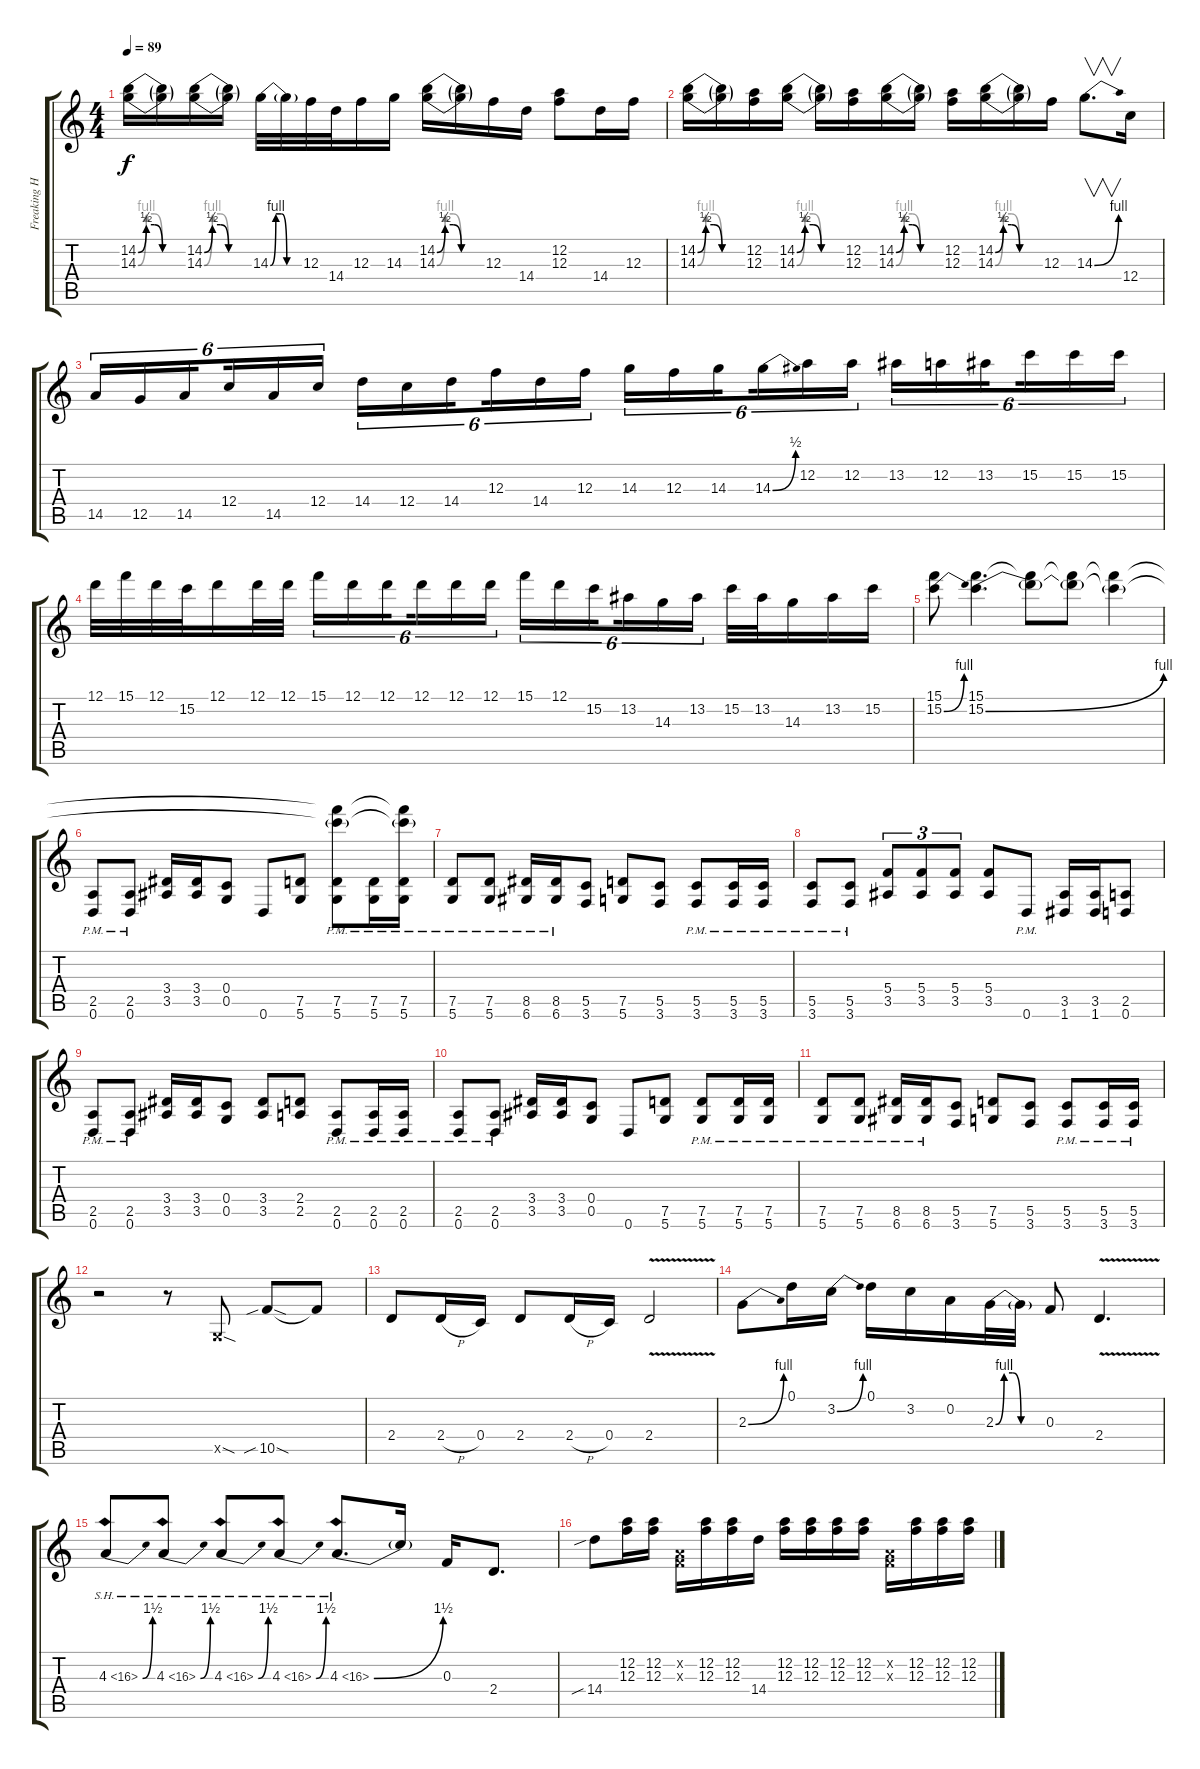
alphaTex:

\track ("Freaking Hammet" "Freaking H") {instrument distortionguitar}
\staff {score tabs}
\tuning (D4 A3 F3 C3 G2 D2) {hide}
\ts (4 4)
\tempo 89
\clef g2
\ks c
(14.2{be (custom 0 0 10 2 20 2 30 0 60 0)} 14.3{be (custom 0 0 10 4 20 4 30 0 60 0)}).16{dy f} (14.2{t} 14.3{t}).16 (14.2{be (custom 0 0 10 2 20 2 30 0 60 0)} 14.3{be (custom 0 0 10 4 20 4 30 0 60 0)}).16 (14.2{t} 14.3{t}).16 14.3{be (custom 0 0 10 4 20 4 30 0 60 0)}.32 14.3{t}.32 12.3.32 14.4.32 12.3.16 14.3.16 (14.2{be (custom 0 0 10 2 20 2 30 0 60 0)} 14.3{be (custom 0 0 10 4 20 4 30 0 60 0)}).16 (14.2{t} 14.3{t}).16 12.3.16 14.4.16 (12.2 12.3).8 14.4.16 12.3.16 |
(14.2{be (custom 0 0 10 2 20 2 30 0 60 0)} 14.3{be (custom 0 0 10 4 20 4 30 0 60 0)}).16 (14.2{t} 14.3{t}).16 (12.2 12.3).16 (14.2{be (custom 0 0 10 2 20 2 30 0 60 0)} 14.3{be (custom 0 0 10 4 20 4 30 0 60 0)}).16 (14.2{t} 14.3{t}).16 (12.2 12.3).16 (14.2{be (custom 0 0 10 2 20 2 30 0 60 0)} 14.3{be (custom 0 0 10 4 20 4 30 0 60 0)}).16 (14.2{t} 14.3{t}).16 (12.2 12.3).16 (14.2{be (custom 0 0 10 2 20 2 30 0 60 0)} 14.3{be (custom 0 0 10 4 20 4 30 0 60 0)}).16 (14.2{t} 14.3{t}).16 12.3.16 14.3{be (bend 0 0 60 4)}.8{v d} 12.4.16 |
14.5.16{tu (6 4)} 12.5.16{tu (6 4)} 14.5.16{tu (6 4) beam splitsecondary} 12.4.16{tu (6 4)} 14.5.16{tu (6 4)} 12.4.16{tu (6 4)} 14.4.16{tu (6 4)} 12.4.16{tu (6 4)} 14.4.16{tu (6 4) beam splitsecondary} 12.3.16{tu (6 4)} 14.4.16{tu (6 4)} 12.3.16{tu (6 4)} 14.3.16{tu (6 4)} 12.3.16{tu (6 4)} 14.3.16{tu (6 4) beam splitsecondary} 14.3{be (bend 0 0 60 2)}.16{tu (6 4)} 12.2.16{tu (6 4)} 12.2.16{tu (6 4)} 13.2.16{tu (6 4)} 12.2.16{tu (6 4)} 13.2.16{tu (6 4) beam splitsecondary} 15.2.16{tu (6 4)} 15.2.16{tu (6 4)} 15.2.16{tu (6 4)} |
12.1.32 15.1.32 12.1.32 15.2.32 12.1.16 12.1.32 12.1.32 15.1.16{tu (6 4)} 12.1.16{tu (6 4)} 12.1.16{tu (6 4) beam splitsecondary} 12.1.16{tu (6 4)} 12.1.16{tu (6 4)} 12.1.16{tu (6 4)} 15.1.16{tu (6 4)} 12.1.16{tu (6 4)} 15.2.16{tu (6 4) beam splitsecondary} 13.2.16{tu (6 4)} 14.3.16{tu (6 4)} 13.2.16{tu (6 4)} 15.2.32 13.2.32 14.3.16 13.2.16 15.2.16 |
(15.1 15.2{be (bend 0 0 60 4)}).8 (15.1 15.2{be (bend 0 0 60 4)}).4{d volume 3} (15.1{t} 15.2{t}).8 (15.1{t} 15.2{t}).8 (15.1{t} 15.2{t}).4 |
(2.5{pm} 0.6{pm}).8 (2.5{pm} 0.6{pm}).8 (3.4 3.5).16 (3.4 3.5).16 (0.4 0.5).8 0.6.8 (7.5 5.6).8 (15.1{t} 15.2{t} 7.5{pm} 5.6{pm}).8{volume 16} (7.5{pm} 5.6{pm}).16 (15.1{t} 15.2{t} 7.5{pm} 5.6{pm}).16 |
(7.5{pm} 5.6{pm}).8 (7.5{pm} 5.6{pm}).8 (8.5{pm} 6.6{pm}).16 (8.5{pm} 6.6{pm}).16 (5.5 3.6).8 (7.5 5.6).8 (5.5 3.6).8 (5.5{pm} 3.6{pm}).8 (5.5{pm} 3.6{pm}).16 (5.5{pm} 3.6{pm}).16 |
(5.5{pm} 3.6{pm}).8 (5.5{pm} 3.6{pm}).8 (5.4 3.5).8{tu (3 2)} (5.4 3.5).8{tu (3 2)} (5.4 3.5).8{tu (3 2)} (5.4 3.5).8 0.6{pm}.8 (3.5 1.6).16 (3.5 1.6).16 (2.5 0.6).8 |
(2.5{pm} 0.6{pm}).8 (2.5{pm} 0.6{pm}).8 (3.4 3.5).16 (3.4 3.5).16 (0.4 0.5).8 (3.4 3.5).8 (2.4 2.5).8 (2.5{pm} 0.6{pm}).8 (2.5{pm} 0.6{pm}).16 (2.5{pm} 0.6{pm}).16 |
(2.5{pm} 0.6{pm}).8 (2.5{pm} 0.6{pm}).8 (3.4 3.5).16 (3.4 3.5).16 (0.4 0.5).8 0.6.8 (7.5 5.6).8 (7.5{pm} 5.6{pm}).8 (7.5{pm} 5.6{pm}).16 (7.5{pm} 5.6{pm}).16 |
(7.5{pm} 5.6{pm}).8 (7.5{pm} 5.6{pm}).8 (8.5{pm} 6.6{pm}).16 (8.5{pm} 6.6{pm}).16 (5.5 3.6).8 (7.5 5.6).8 (5.5 3.6).8 (5.5{pm} 3.6{pm}).8 (5.5{pm} 3.6{pm}).16 (5.5{pm} 3.6{pm}).16 |
r.2 r.8 0.5{sod x}.8 10.5{sib sod}.8 10.5{t}.8 |
2.4.8 2.4{h}.16 0.4.16 2.4.8 2.4{h}.16 0.4.16 2.4{v}.2 |
2.3{be (bend 0 0 60 4)}.8 0.1.16 3.2{be (bend 0 0 60 4)}.16 0.1.16 3.2.16 0.2.16 2.3{be (custom 0 0 10 4 20 4 30 0 60 0)}.32 2.3{t}.32 0.3.8 2.4{v}.4{d} |
4.3{be (bend 0 0 60 6) sh 12}.8 4.3{be (bend 0 0 60 6) sh 12}.8 4.3{be (bend 0 0 60 6) sh 12}.8 4.3{be (bend 0 0 60 6) sh 12}.8 4.3{be (bend 0 0 60 6) sh 12}.8{d} 4.3{t}.16 0.3.16 2.4.8{d} |
14.4{sib}.8 (12.2 12.3).16 (12.2 12.3).16 (0.2{x} 0.3{x}).16 (12.2 12.3).16 (12.2 12.3).16 14.4.16 (12.2 12.3).16 (12.2 12.3).16 (12.2 12.3).16 (12.2 12.3).16 (0.2{x} 0.3{x}).16 (12.2 12.3).16 (12.2 12.3).16 (12.2 12.3).16
